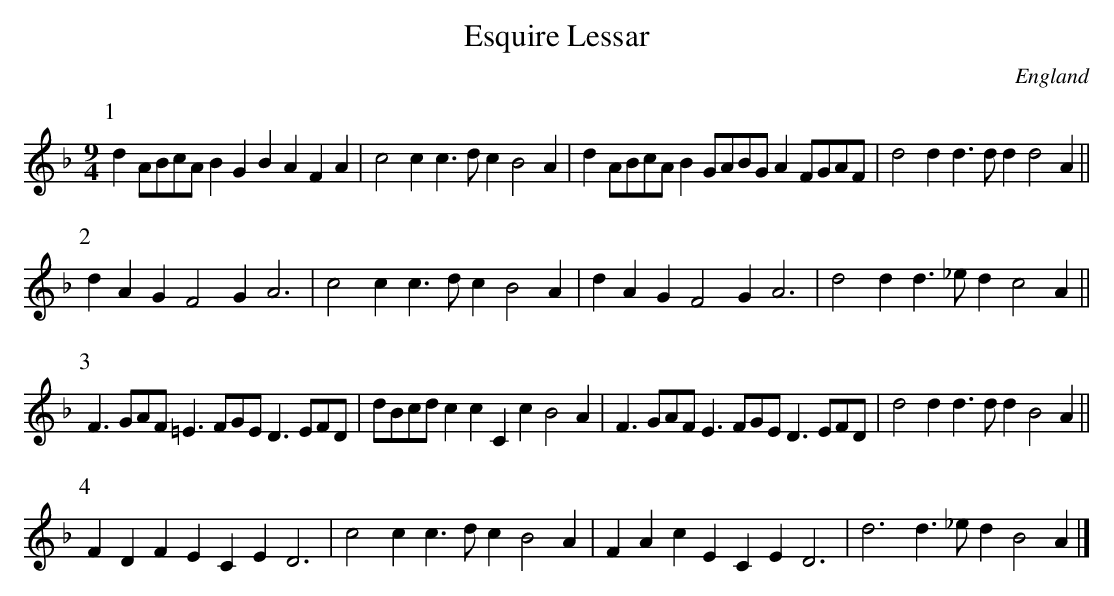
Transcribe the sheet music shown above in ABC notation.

X:1
T:Esquire Lessar
L:1/8
M:9/4
O:England
K:F
P:1
d2 ABcA B2 G2 B2 A2 F2 A2| c4 c2 c3 d c2 B4 A2 |\
d2 ABcA B2 GABG  A2 FGAF | d4 d2 d3 d d2 d4 A2 ||
P:2
d2 A2 G2 F4 G2 A6 | c4 c2 c3  d c2 B4 A2 |\
d2 A2 G2 F4 G2 A6 | d4 d2 d3 _e d2 c4 A2 ||
P:3
F3 GAF =E3 FGE D3 EFD | dBcd c2 c2 C2 c2 B4 A2 |\
F3 GAF  E3 FGE D3 EFD | d4 d2   d3 d  d2 B4 A2 ||
P:4
F2 D2 F2 E2 C2 E2 D6 | c4 c2 c3 d  c2 B4 A2 |\
F2 A2 c2 E2 C2 E2 D6 | d6    d3 _e d2 B4 A2 |]
